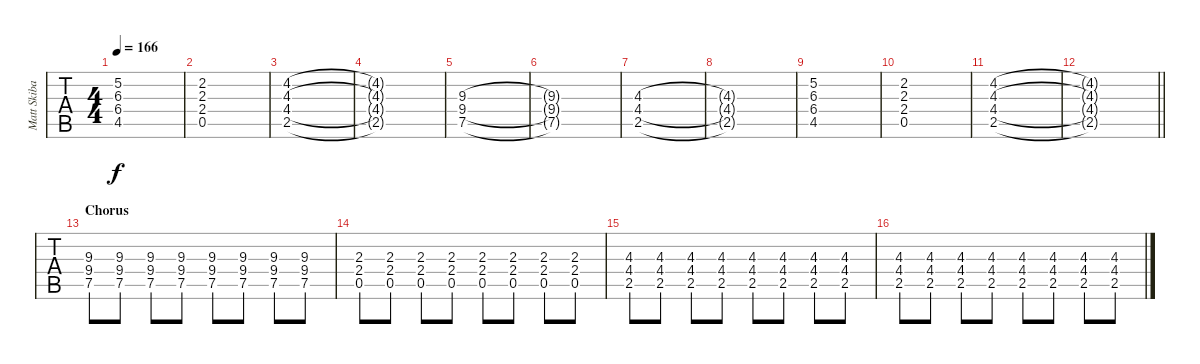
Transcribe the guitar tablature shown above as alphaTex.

\track ("Matt Skiba - Guitar One " "Matt Skiba") {instrument distortionguitar}
\staff {tabs}
\tuning (E4 B3 G3 D3 A2 E2) {hide}
\ts (4 4)
\tempo 166
\clef g2
\ks c
(5.2 6.3 6.4 4.5).1{dy f} |
(2.2 2.3 2.4 0.5).1 |
(4.2 4.3 4.4 2.5).1 |
(4.2{t} 4.3{t} 4.4{t} 2.5{t}).1 |
(9.3 9.4 7.5).1 |
(9.3{t} 9.4{t} 7.5{t}).1 |
(4.3 4.4 2.5).1 |
(4.3{t} 4.4{t} 2.5{t}).1 |
(5.2 6.3 6.4 4.5).1 |
(2.2 2.3 2.4 0.5).1 |
(4.2 4.3 4.4 2.5).1 |
\barLineRight lightlight
(4.2{t} 4.3{t} 4.4{t} 2.5{t}).1 |
\section ("" "Chorus")
(9.3 9.4 7.5).8 (9.3 9.4 7.5).8 (9.3 9.4 7.5).8 (9.3 9.4 7.5).8 (9.3 9.4 7.5).8 (9.3 9.4 7.5).8 (9.3 9.4 7.5).8 (9.3 9.4 7.5).8 |
(2.3 2.4 0.5).8 (2.3 2.4 0.5).8 (2.3 2.4 0.5).8 (2.3 2.4 0.5).8 (2.3 2.4 0.5).8 (2.3 2.4 0.5).8 (2.3 2.4 0.5).8 (2.3 2.4 0.5).8 |
(4.3 4.4 2.5).8 (4.3 4.4 2.5).8 (4.3 4.4 2.5).8 (4.3 4.4 2.5).8 (4.3 4.4 2.5).8 (4.3 4.4 2.5).8 (4.3 4.4 2.5).8 (4.3 4.4 2.5).8 |
(4.3 4.4 2.5).8 (4.3 4.4 2.5).8 (4.3 4.4 2.5).8 (4.3 4.4 2.5).8 (4.3 4.4 2.5).8 (4.3 4.4 2.5).8 (4.3 4.4 2.5).8 (4.3 4.4 2.5).8
